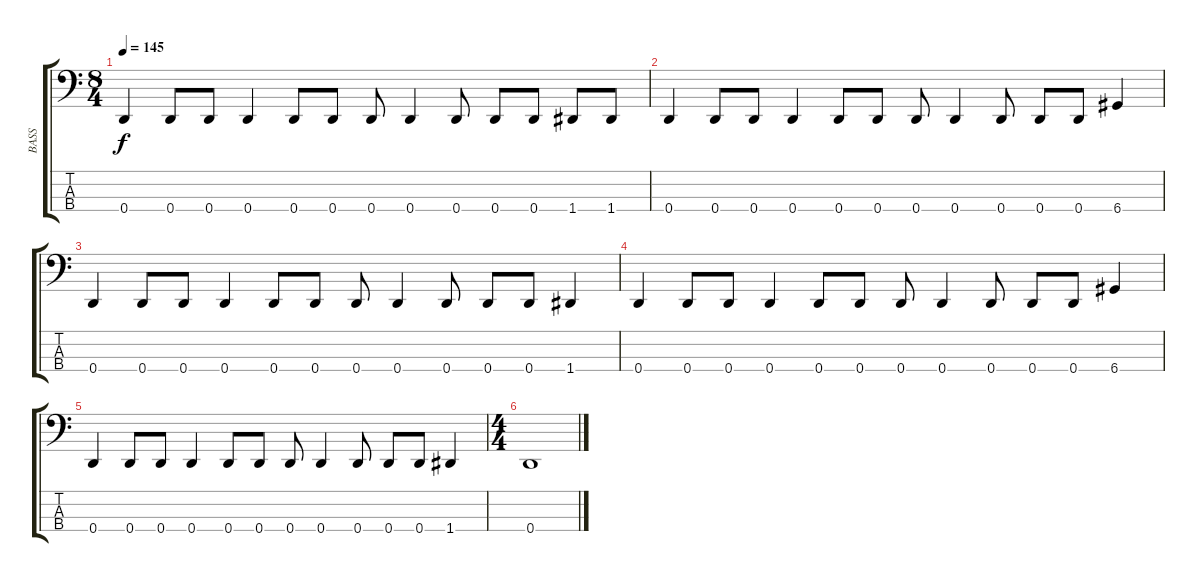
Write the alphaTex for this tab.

\track ("BASS" "BASS") {instrument electricbassfinger}
\staff {score tabs}
\tuning (F2 C2 G1 D1) {hide}
\ts (8 4)
\tempo 145
\clef f4
\ks c
0.4.4{dy f} 0.4.8 0.4.8 0.4.4 0.4.8 0.4.8 0.4.8 0.4.4 0.4.8 0.4.8 0.4.8 1.4.8 1.4.8 |
0.4.4 0.4.8 0.4.8 0.4.4 0.4.8 0.4.8 0.4.8 0.4.4 0.4.8 0.4.8 0.4.8 6.4.4 |
0.4.4 0.4.8 0.4.8 0.4.4 0.4.8 0.4.8 0.4.8 0.4.4 0.4.8 0.4.8 0.4.8 1.4.4 |
0.4.4 0.4.8 0.4.8 0.4.4 0.4.8 0.4.8 0.4.8 0.4.4 0.4.8 0.4.8 0.4.8 6.4.4 |
0.4.4 0.4.8 0.4.8 0.4.4 0.4.8 0.4.8 0.4.8 0.4.4 0.4.8 0.4.8 0.4.8 1.4.4 |
\ts (4 4)
0.4.1
